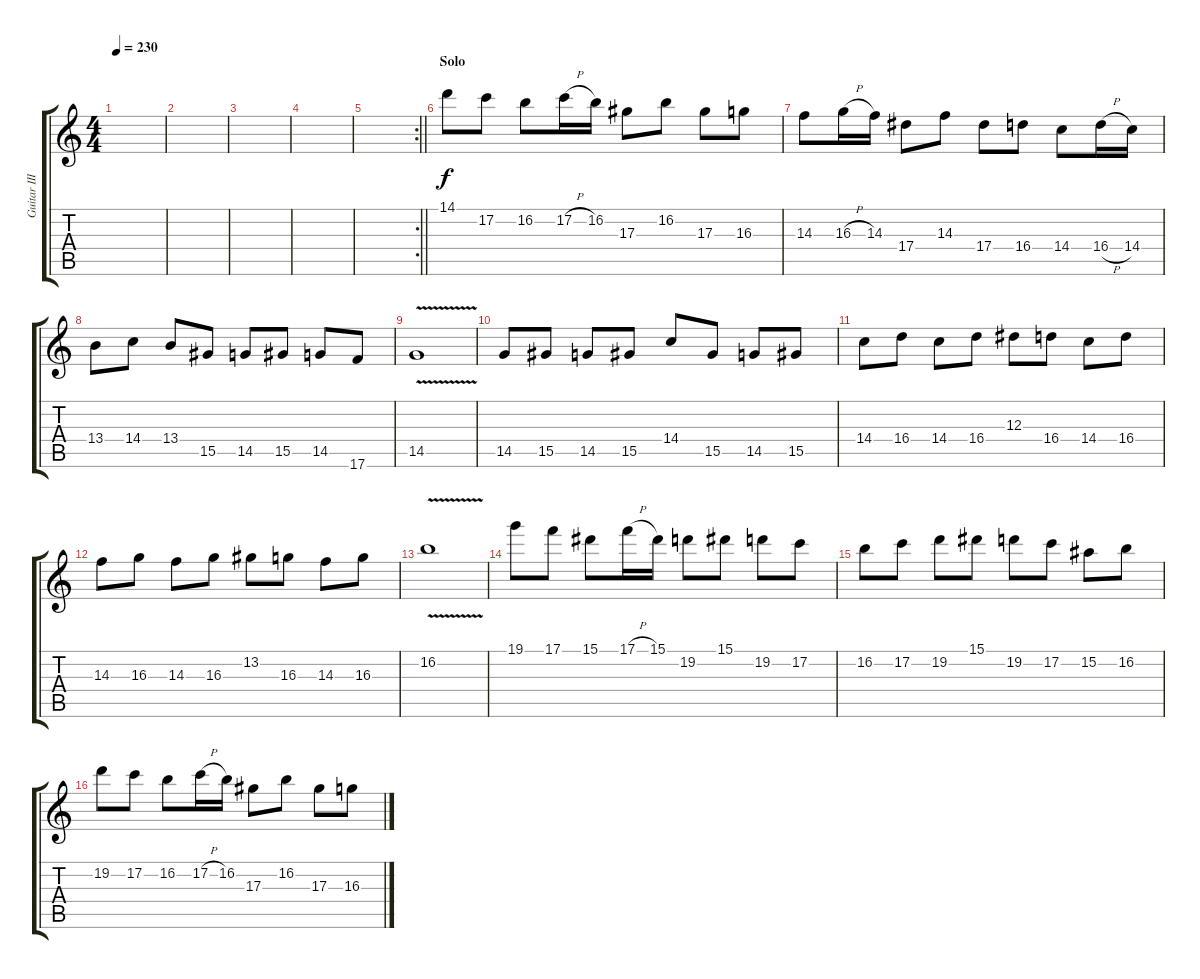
\track ("Guitar III" "Guitar III") {instrument distortionguitar}
\staff {score tabs}
\tuning (C4 G3 Eb3 Bb2 F2 C2) {hide}
\ts (4 4)
\tempo 230
\clef g2
\ks c
|
|
|
|
\rc 2
\barLineRight lightlight
|
\section ("" "Solo")
14.1.8 17.2.8 16.2.8 17.2{h}.16 16.2.16 17.3.8 16.2.8 17.3.8 16.3.8 |
14.3.8 16.3{h}.16 14.3.16 17.4.8 14.3.8 17.4.8 16.4.8 14.4.8 16.4{h}.16 14.4.16 |
13.4.8 14.4.8 13.4.8 15.5.8 14.5.8 15.5.8 14.5.8 17.6.8 |
14.5{v}.1 |
14.5.8 15.5.8 14.5.8 15.5.8 14.4.8 15.5.8 14.5.8 15.5.8 |
14.4.8 16.4.8 14.4.8 16.4.8 12.3.8 16.4.8 14.4.8 16.4.8 |
14.3.8 16.3.8 14.3.8 16.3.8 13.2.8 16.3.8 14.3.8 16.3.8 |
16.2{v}.1 |
19.1.8 17.1.8 15.1.8 17.1{h}.16 15.1.16 19.2.8 15.1.8 19.2.8 17.2.8 |
16.2.8 17.2.8 19.2.8 15.1.8 19.2.8 17.2.8 15.2.8 16.2.8 |
19.2.8 17.2.8 16.2.8 17.2{h}.16 16.2.16 17.3.8 16.2.8 17.3.8 16.3.8
